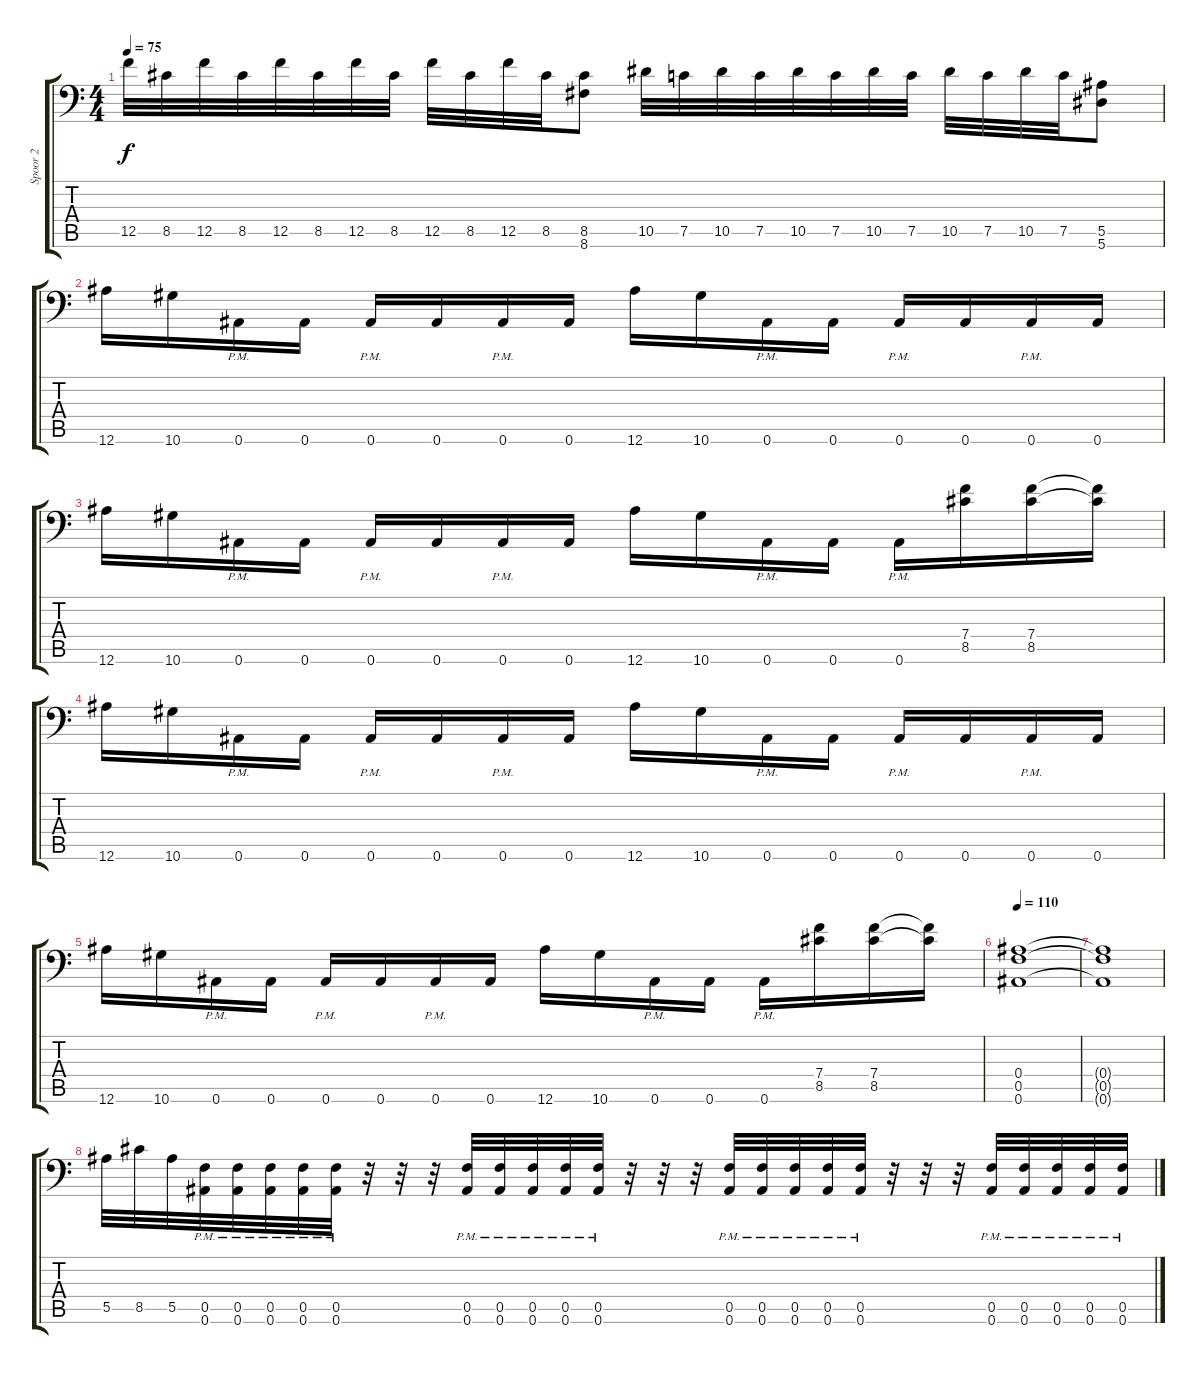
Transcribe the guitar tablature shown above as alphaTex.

\track ("Spoor 2" "Spoor 2") {instrument distortionguitar}
\staff {score tabs}
\tuning (C4 G3 Eb3 Bb2 F2 Bb1) {hide}
\ts (4 4)
\tempo 75
\clef f4
\ks c
12.5.32{dy f} 8.5.32 12.5.32 8.5.32 12.5.32 8.5.32 12.5.32 8.5.32 12.5.32 8.5.32 12.5.32 8.5.32 (8.5 8.6).8 10.5.32 7.5.32 10.5.32 7.5.32 10.5.32 7.5.32 10.5.32 7.5.32 10.5.32 7.5.32 10.5.32 7.5.32 (5.5 5.6).8 |
12.6.16 10.6.16 0.6{pm}.16 0.6.16 0.6{pm}.16 0.6.16 0.6{pm}.16 0.6.16 12.6.16 10.6.16 0.6{pm}.16 0.6.16 0.6{pm}.16 0.6.16 0.6{pm}.16 0.6.16 |
12.6.16 10.6.16 0.6{pm}.16 0.6.16 0.6{pm}.16 0.6.16 0.6{pm}.16 0.6.16 12.6.16 10.6.16 0.6{pm}.16 0.6.16 0.6{pm}.16 (7.4 8.5).16 (7.4 8.5).16 (7.4{t} 8.5{t}).16 |
12.6.16 10.6.16 0.6{pm}.16 0.6.16 0.6{pm}.16 0.6.16 0.6{pm}.16 0.6.16 12.6.16 10.6.16 0.6{pm}.16 0.6.16 0.6{pm}.16 0.6.16 0.6{pm}.16 0.6.16 |
12.6.16 10.6.16 0.6{pm}.16 0.6.16 0.6{pm}.16 0.6.16 0.6{pm}.16 0.6.16 12.6.16 10.6.16 0.6{pm}.16 0.6.16 0.6{pm}.16 (7.4 8.5).16 (7.4 8.5).16 (7.4{t} 8.5{t}).16 |
\tempo 110
(0.4 0.5 0.6).1 |
(0.4{t} 0.5{t} 0.6{t}).1 |
5.5.32 8.5.32 5.5.32 (0.5{pm} 0.6{pm}).32 (0.5{pm} 0.6{pm}).32 (0.5{pm} 0.6{pm}).32 (0.5{pm} 0.6{pm}).32 (0.5{pm} 0.6{pm}).32 r.32 r.32 r.32 (0.5{pm} 0.6{pm}).32 (0.5{pm} 0.6{pm}).32 (0.5{pm} 0.6{pm}).32 (0.5{pm} 0.6{pm}).32 (0.5{pm} 0.6{pm}).32 r.32 r.32 r.32 (0.5{pm} 0.6{pm}).32 (0.5{pm} 0.6{pm}).32 (0.5{pm} 0.6{pm}).32 (0.5{pm} 0.6{pm}).32 (0.5{pm} 0.6{pm}).32 r.32 r.32 r.32 (0.5{pm} 0.6{pm}).32 (0.5{pm} 0.6{pm}).32 (0.5{pm} 0.6{pm}).32 (0.5{pm} 0.6{pm}).32 (0.5{pm} 0.6{pm}).32
